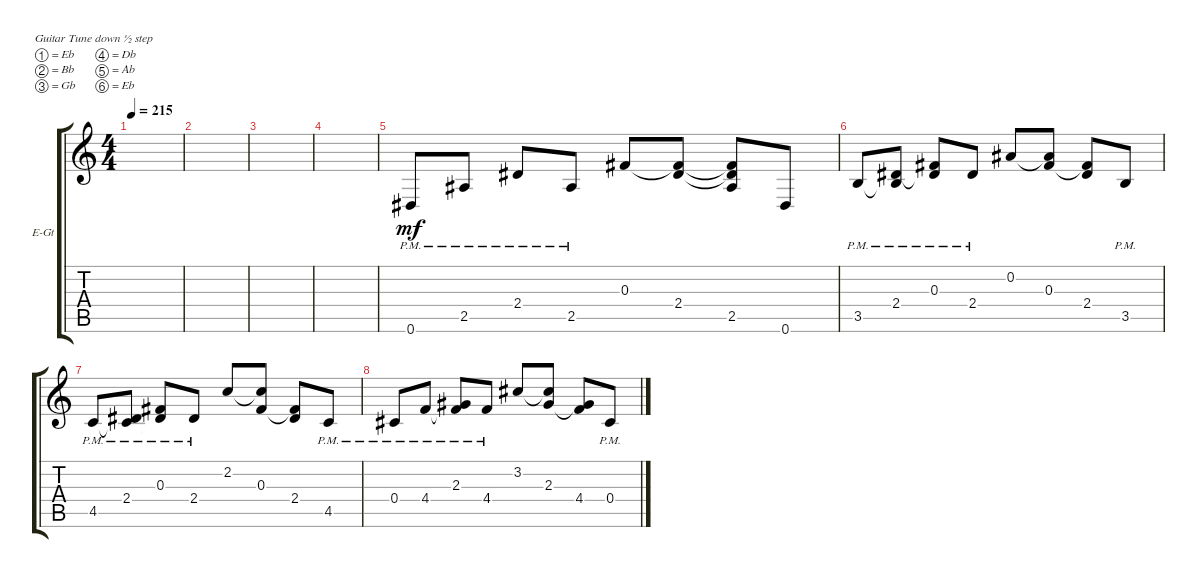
\bracketExtendMode groupsimilarinstruments
\firstSystemTrackNameOrientation horizontal
\otherSystemsTrackNameOrientation horizontal
\track ("solo" "E-Gt") {instrument distortionguitar}
\staff {score tabs}
\tuning (Eb4 Bb3 Gb3 Db3 Ab2 Eb2)
\ts (4 4)
\tempo 215
\clef g2
\ks c
|
|
|
|
0.6{pm}.8{dy mf} 2.5{pm}.8 2.4{pm}.8 2.5{pm}.8 0.3.8 (2.4 0.3{t}).8 (2.5 2.4{t} 0.3{t}).8 0.6.8 |
3.5{pm}.8 (2.4{pm} 3.5{pm t}).8 (0.3{pm} 2.4{pm t}).8 2.4{pm}.8 0.2.8 (0.3 0.2{t}).8 (2.4 0.3{t}).8 3.5{pm}.8 |
4.5{pm}.8 (2.4{pm} 4.5{pm t}).8 (0.3{pm} 2.4{pm t}).8 2.4{pm}.8 2.2.8 (0.3 2.2{t}).8 (2.4 0.3{t}).8 4.5{pm}.8 |
0.4{pm}.8 4.4{pm}.8 (2.3{pm} 4.4{pm t}).8 4.4{pm}.8 3.2.8 (2.3 3.2{t}).8 (4.4 2.3{t}).8 0.4{pm}.8
